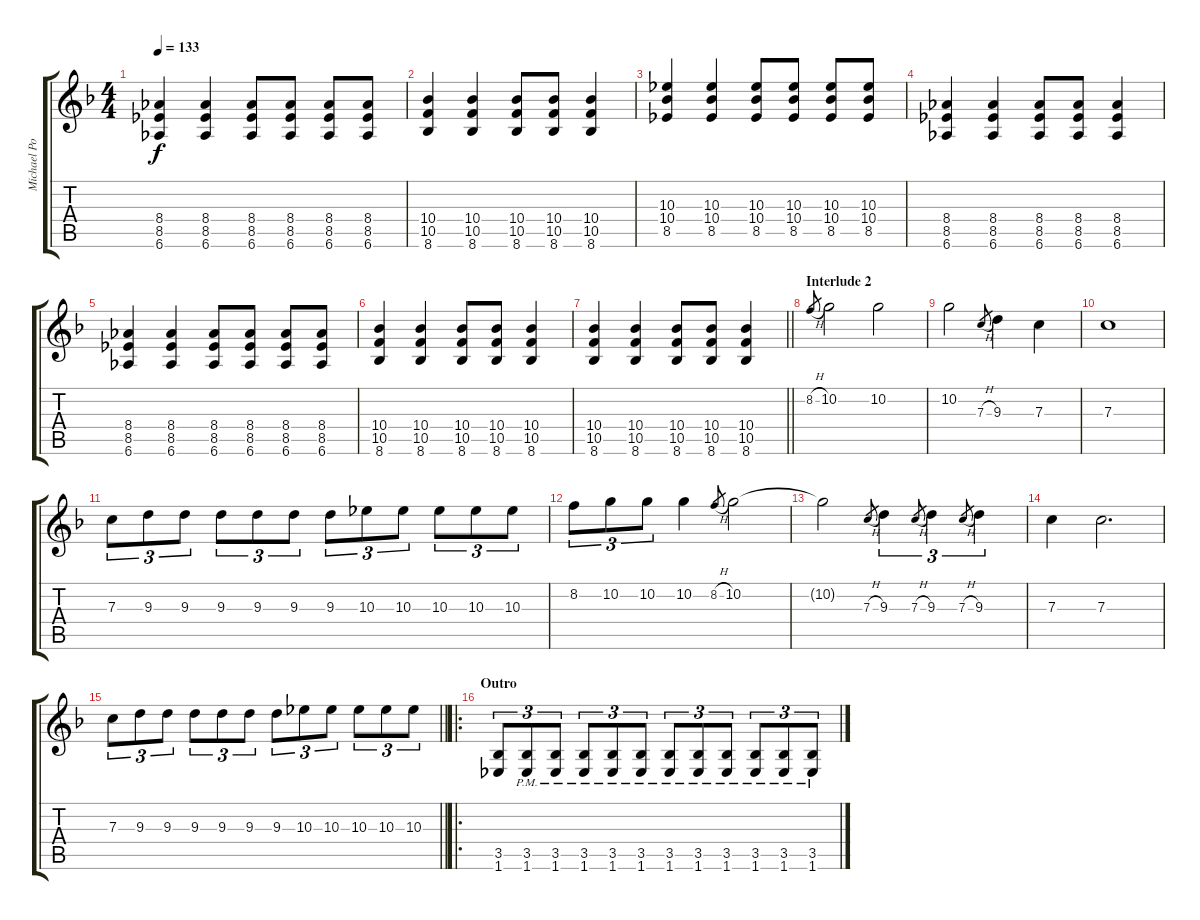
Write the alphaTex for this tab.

\track ("Michael Poulsen" "Michael Po") {instrument distortionguitar}
\staff {score tabs}
\tuning (D4 A3 F3 C3 G2 D2) {hide}
\ts (4 4)
\tempo 133
\clef g2
\ks f
(8.4 8.5 6.6).4{dy f} (8.4 8.5 6.6).4 (8.4 8.5 6.6).8 (8.4 8.5 6.6).8 (8.4 8.5 6.6).8 (8.4 8.5 6.6).8 |
(10.4 10.5 8.6).4 (10.4 10.5 8.6).4 (10.4 10.5 8.6).8 (10.4 10.5 8.6).8 (10.4 10.5 8.6).4 |
(10.3 10.4 8.5).4 (10.3 10.4 8.5).4 (10.3 10.4 8.5).8 (10.3 10.4 8.5).8 (10.3 10.4 8.5).8 (10.3 10.4 8.5).8 |
(8.4 8.5 6.6).4 (8.4 8.5 6.6).4 (8.4 8.5 6.6).8 (8.4 8.5 6.6).8 (8.4 8.5 6.6).4 |
(8.4 8.5 6.6).4 (8.4 8.5 6.6).4 (8.4 8.5 6.6).8 (8.4 8.5 6.6).8 (8.4 8.5 6.6).8 (8.4 8.5 6.6).8 |
(10.4 10.5 8.6).4 (10.4 10.5 8.6).4 (10.4 10.5 8.6).8 (10.4 10.5 8.6).8 (10.4 10.5 8.6).4 |
\barLineRight lightlight
(10.4 10.5 8.6).4 (10.4 10.5 8.6).4 (10.4 10.5 8.6).8 (10.4 10.5 8.6).8 (10.4 10.5 8.6).4 |
\section ("" "Interlude 2")
8.2{h}.8{gr} 10.2.2 10.2.2 |
10.2.2 7.3{h}.8{gr} 9.3.4 7.3.4 |
7.3.1 |
7.3.8{tu (3 2)} 9.3.8{tu (3 2)} 9.3.8{tu (3 2)} 9.3.8{tu (3 2)} 9.3.8{tu (3 2)} 9.3.8{tu (3 2)} 9.3.8{tu (3 2)} 10.3.8{tu (3 2)} 10.3.8{tu (3 2)} 10.3.8{tu (3 2)} 10.3.8{tu (3 2)} 10.3.8{tu (3 2)} |
8.2.8{tu (3 2)} 10.2.8{tu (3 2)} 10.2.8{tu (3 2)} 10.2.4 8.2{h}.8{gr} 10.2.2 |
10.2{t}.2 7.3{h}.8{gr} 9.3.4{tu (3 2)} 7.3{h}.8{gr} 9.3.4{tu (3 2)} 7.3{h}.8{gr} 9.3.4{tu (3 2)} |
7.3.4 7.3.2{d} |
\barLineRight lightlight
7.3.8{tu (3 2)} 9.3.8{tu (3 2)} 9.3.8{tu (3 2)} 9.3.8{tu (3 2)} 9.3.8{tu (3 2)} 9.3.8{tu (3 2)} 9.3.8{tu (3 2)} 10.3.8{tu (3 2)} 10.3.8{tu (3 2)} 10.3.8{tu (3 2)} 10.3.8{tu (3 2)} 10.3.8{tu (3 2)} |
\ro
\section ("" "Outro")
(3.5 1.6).8{tu (3 2)} (3.5{pm} 1.6{pm}).8{tu (3 2)} (3.5{pm} 1.6{pm}).8{tu (3 2)} (3.5{pm} 1.6{pm}).8{tu (3 2)} (3.5{pm} 1.6{pm}).8{tu (3 2)} (3.5{pm} 1.6{pm}).8{tu (3 2)} (3.5{pm} 1.6{pm}).8{tu (3 2)} (3.5{pm} 1.6{pm}).8{tu (3 2)} (3.5{pm} 1.6{pm}).8{tu (3 2)} (3.5{pm} 1.6{pm}).8{tu (3 2)} (3.5{pm} 1.6{pm}).8{tu (3 2)} (3.5{pm} 1.6{pm}).8{tu (3 2)}
